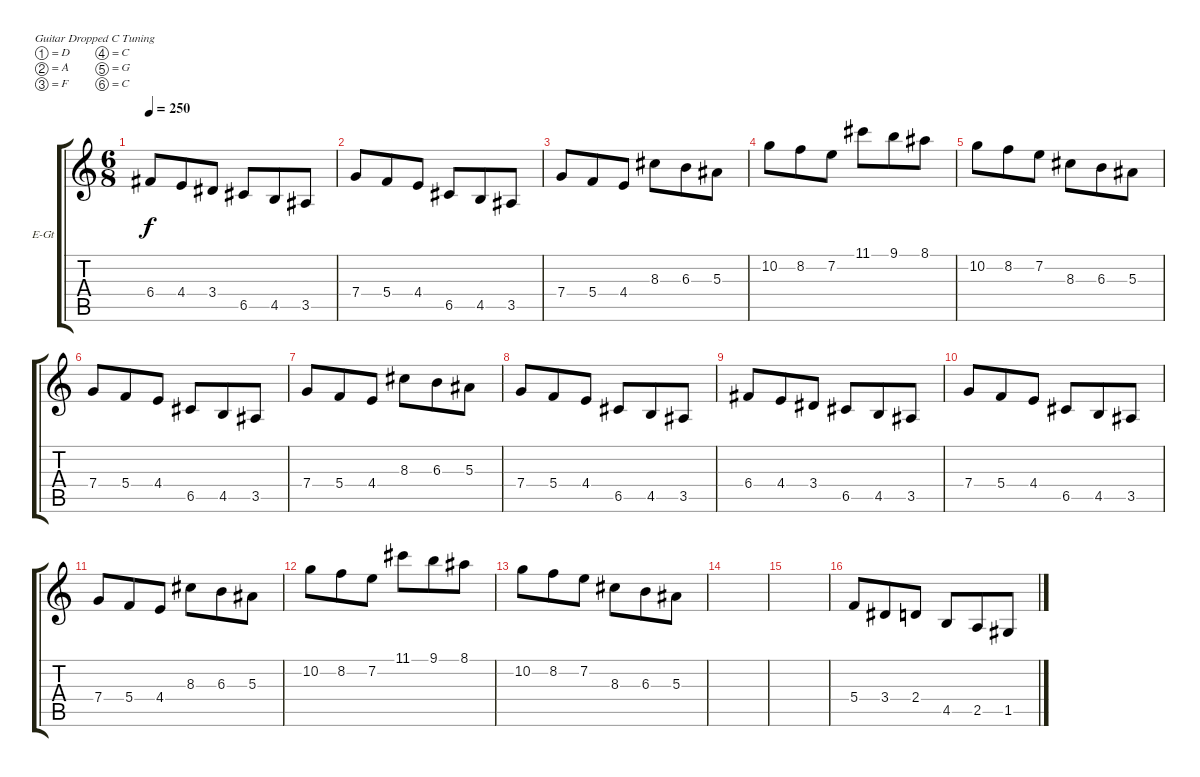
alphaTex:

\defaultSystemsLayout 4
\bracketExtendMode groupsimilarinstruments
\firstSystemTrackNameOrientation horizontal
\otherSystemsTrackNameOrientation horizontal
\track ("Chris Valenzuela " "E-Gt") {instrument distortionguitar}
\staff {score tabs}
\tuning (D4 A3 F3 C3 G2 C2)
\ts (6 8)
\tempo 250
\clef g2
\ks c
6.4.8{dy f} 4.4.8 3.4.8 6.5.8 4.5.8 3.5.8 |
7.4.8 5.4.8 4.4.8 6.5.8 4.5.8 3.5.8 |
7.4.8 5.4.8 4.4.8 8.3.8 6.3.8 5.3.8 |
10.2.8 8.2.8 7.2.8 11.1.8 9.1.8 8.1.8 |
10.2.8 8.2.8 7.2.8 8.3.8 6.3.8 5.3.8 |
7.4.8 5.4.8 4.4.8 6.5.8 4.5.8 3.5.8 |
7.4.8 5.4.8 4.4.8 8.3.8 6.3.8 5.3.8 |
7.4.8 5.4.8 4.4.8 6.5.8 4.5.8 3.5.8 |
6.4.8 4.4.8 3.4.8 6.5.8 4.5.8 3.5.8 |
7.4.8 5.4.8 4.4.8 6.5.8 4.5.8 3.5.8 |
7.4.8 5.4.8 4.4.8 8.3.8 6.3.8 5.3.8 |
10.2.8 8.2.8 7.2.8 11.1.8 9.1.8 8.1.8 |
10.2.8 8.2.8 7.2.8 8.3.8 6.3.8 5.3.8 |
|
|
5.4.8 3.4.8 2.4.8 4.5.8 2.5.8 1.5.8
